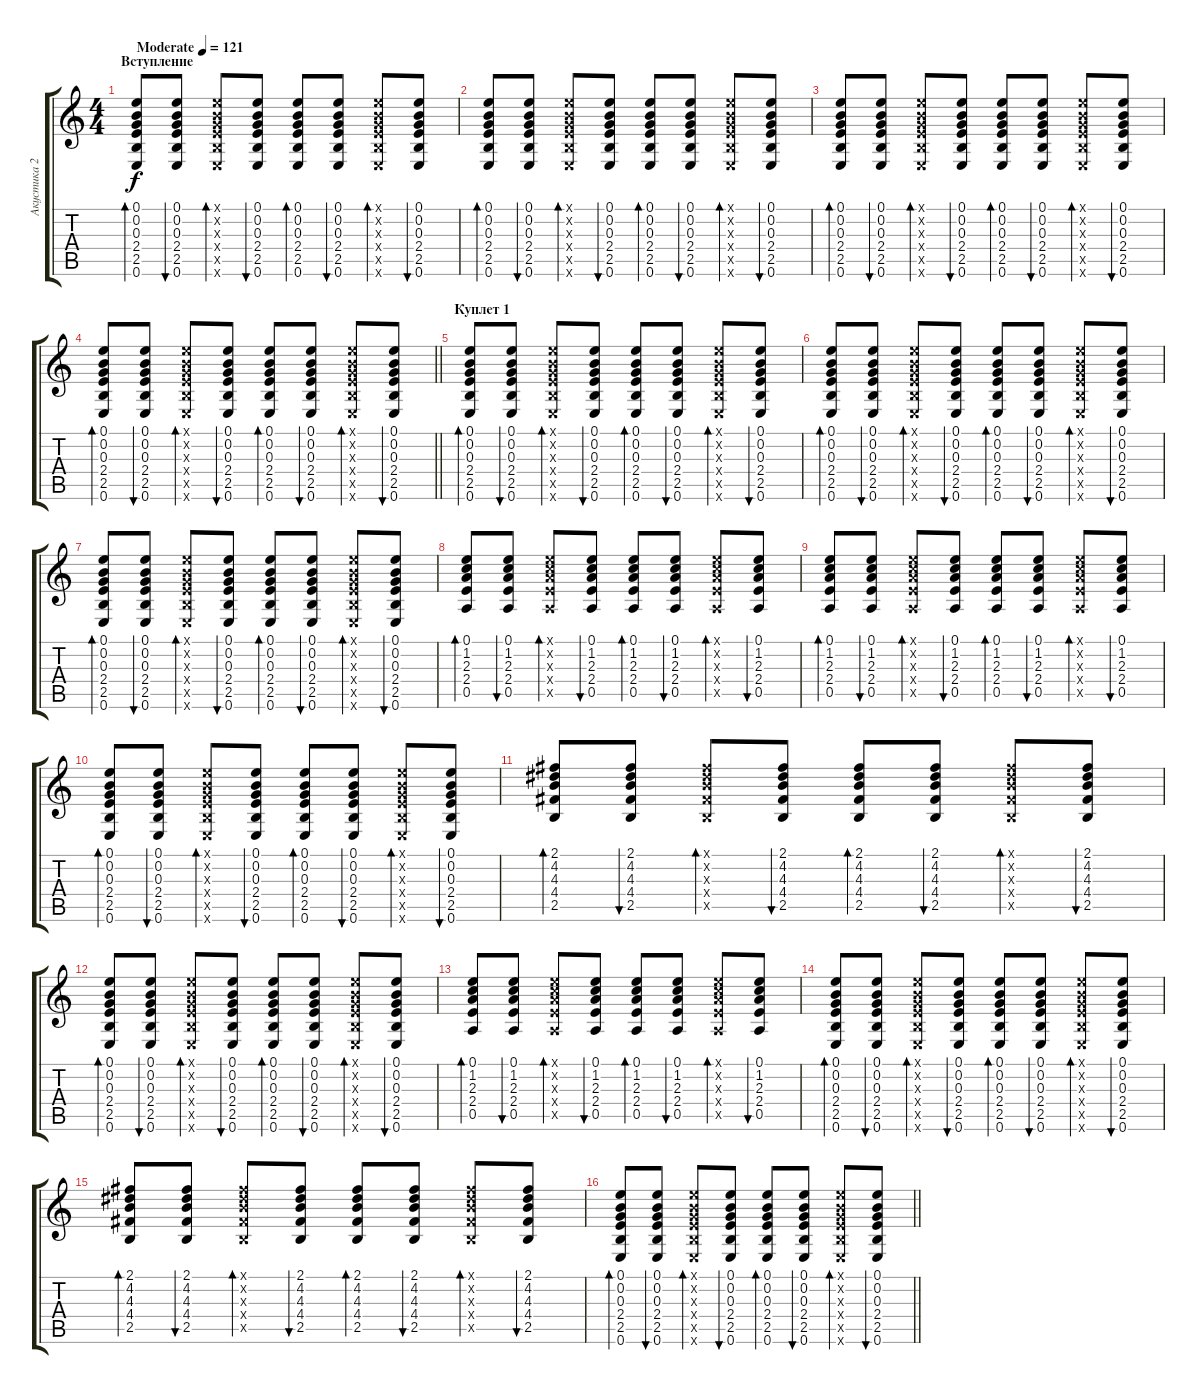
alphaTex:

\track ("Акустика 2" "Акустика 2") {instrument acousticguitarsteel}
\staff {score tabs}
\tuning (E4 B3 G3 D3 A2 E2) {hide}
\ts (4 4)
\section ("" "Вступление")
\tempo (121 "Moderate")
\clef g2
\ks c
(0.1 0.2 0.3 2.4 2.5 0.6).8{bd 30 dy f instrument acousticguitarsteel} (0.1 0.2 0.3 2.4 2.5 0.6).8{bu 30} (0.1{x} 0.2{x} 0.3{x} 2.4{x} 2.5{x} 0.6{x}).8{bd 30} (0.1 0.2 0.3 2.4 2.5 0.6).8{bu 30} (0.1 0.2 0.3 2.4 2.5 0.6).8{bd 30} (0.1 0.2 0.3 2.4 2.5 0.6).8{bu 30} (0.1{x} 0.2{x} 0.3{x} 2.4{x} 2.5{x} 0.6{x}).8{bd 30} (0.1 0.2 0.3 2.4 2.5 0.6).8{bu 30} |
(0.1 0.2 0.3 2.4 2.5 0.6).8{bd 30} (0.1 0.2 0.3 2.4 2.5 0.6).8{bu 30} (0.1{x} 0.2{x} 0.3{x} 2.4{x} 2.5{x} 0.6{x}).8{bd 30} (0.1 0.2 0.3 2.4 2.5 0.6).8{bu 30} (0.1 0.2 0.3 2.4 2.5 0.6).8{bd 30} (0.1 0.2 0.3 2.4 2.5 0.6).8{bu 30} (0.1{x} 0.2{x} 0.3{x} 2.4{x} 2.5{x} 0.6{x}).8{bd 30} (0.1 0.2 0.3 2.4 2.5 0.6).8{bu 30} |
(0.1 0.2 0.3 2.4 2.5 0.6).8{bd 30} (0.1 0.2 0.3 2.4 2.5 0.6).8{bu 30} (0.1{x} 0.2{x} 0.3{x} 2.4{x} 2.5{x} 0.6{x}).8{bd 30} (0.1 0.2 0.3 2.4 2.5 0.6).8{bu 30} (0.1 0.2 0.3 2.4 2.5 0.6).8{bd 30} (0.1 0.2 0.3 2.4 2.5 0.6).8{bu 30} (0.1{x} 0.2{x} 0.3{x} 2.4{x} 2.5{x} 0.6{x}).8{bd 30} (0.1 0.2 0.3 2.4 2.5 0.6).8{bu 30} |
\barLineRight lightlight
(0.1 0.2 0.3 2.4 2.5 0.6).8{bd 30} (0.1 0.2 0.3 2.4 2.5 0.6).8{bu 30} (0.1{x} 0.2{x} 0.3{x} 2.4{x} 2.5{x} 0.6{x}).8{bd 30} (0.1 0.2 0.3 2.4 2.5 0.6).8{bu 30} (0.1 0.2 0.3 2.4 2.5 0.6).8{bd 30} (0.1 0.2 0.3 2.4 2.5 0.6).8{bu 30} (0.1{x} 0.2{x} 0.3{x} 2.4{x} 2.5{x} 0.6{x}).8{bd 30} (0.1 0.2 0.3 2.4 2.5 0.6).8{bu 30} |
\section ("" "Куплет 1")
(0.1 0.2 0.3 2.4 2.5 0.6).8{bd 30} (0.1 0.2 0.3 2.4 2.5 0.6).8{bu 30} (0.1{x} 0.2{x} 0.3{x} 2.4{x} 2.5{x} 0.6{x}).8{bd 30} (0.1 0.2 0.3 2.4 2.5 0.6).8{bu 30} (0.1 0.2 0.3 2.4 2.5 0.6).8{bd 30} (0.1 0.2 0.3 2.4 2.5 0.6).8{bu 30} (0.1{x} 0.2{x} 0.3{x} 2.4{x} 2.5{x} 0.6{x}).8{bd 30} (0.1 0.2 0.3 2.4 2.5 0.6).8{bu 30} |
(0.1 0.2 0.3 2.4 2.5 0.6).8{bd 30} (0.1 0.2 0.3 2.4 2.5 0.6).8{bu 30} (0.1{x} 0.2{x} 0.3{x} 2.4{x} 2.5{x} 0.6{x}).8{bd 30} (0.1 0.2 0.3 2.4 2.5 0.6).8{bu 30} (0.1 0.2 0.3 2.4 2.5 0.6).8{bd 30} (0.1 0.2 0.3 2.4 2.5 0.6).8{bu 30} (0.1{x} 0.2{x} 0.3{x} 2.4{x} 2.5{x} 0.6{x}).8{bd 30} (0.1 0.2 0.3 2.4 2.5 0.6).8{bu 30} |
(0.1 0.2 0.3 2.4 2.5 0.6).8{bd 30} (0.1 0.2 0.3 2.4 2.5 0.6).8{bu 30} (0.1{x} 0.2{x} 0.3{x} 2.4{x} 2.5{x} 0.6{x}).8{bd 30} (0.1 0.2 0.3 2.4 2.5 0.6).8{bu 30} (0.1 0.2 0.3 2.4 2.5 0.6).8{bd 30} (0.1 0.2 0.3 2.4 2.5 0.6).8{bu 30} (0.1{x} 0.2{x} 0.3{x} 2.4{x} 2.5{x} 0.6{x}).8{bd 30} (0.1 0.2 0.3 2.4 2.5 0.6).8{bu 30} |
(0.1 1.2 2.3 2.4 0.5).8{bd 30} (0.1 1.2 2.3 2.4 0.5).8{bu 30} (0.1{x} 1.2{x} 2.3{x} 2.4{x} 0.5{x}).8{bd 30} (0.1 1.2 2.3 2.4 0.5).8{bu 30} (0.1 1.2 2.3 2.4 0.5).8{bd 30} (0.1 1.2 2.3 2.4 0.5).8{bu 30} (0.1{x} 1.2{x} 2.3{x} 2.4{x} 0.5{x}).8{bd 30} (0.1 1.2 2.3 2.4 0.5).8{bu 30} |
(0.1 1.2 2.3 2.4 0.5).8{bd 30} (0.1 1.2 2.3 2.4 0.5).8{bu 30} (0.1{x} 1.2{x} 2.3{x} 2.4{x} 0.5{x}).8{bd 30} (0.1 1.2 2.3 2.4 0.5).8{bu 30} (0.1 1.2 2.3 2.4 0.5).8{bd 30} (0.1 1.2 2.3 2.4 0.5).8{bu 30} (0.1{x} 1.2{x} 2.3{x} 2.4{x} 0.5{x}).8{bd 30} (0.1 1.2 2.3 2.4 0.5).8{bu 30} |
(0.1 0.2 0.3 2.4 2.5 0.6).8{bd 30} (0.1 0.2 0.3 2.4 2.5 0.6).8{bu 30} (0.1{x} 0.2{x} 0.3{x} 2.4{x} 2.5{x} 0.6{x}).8{bd 30} (0.1 0.2 0.3 2.4 2.5 0.6).8{bu 30} (0.1 0.2 0.3 2.4 2.5 0.6).8{bd 30} (0.1 0.2 0.3 2.4 2.5 0.6).8{bu 30} (0.1{x} 0.2{x} 0.3{x} 2.4{x} 2.5{x} 0.6{x}).8{bd 30} (0.1 0.2 0.3 2.4 2.5 0.6).8{bu 30} |
(2.1 4.2 4.3 4.4 2.5).8{bd 30} (2.1 4.2 4.3 4.4 2.5).8{bu 30} (2.1{x} 4.2{x} 4.3{x} 4.4{x} 2.5{x}).8{bd 30} (2.1 4.2 4.3 4.4 2.5).8{bu 30} (2.1 4.2 4.3 4.4 2.5).8{bd 30} (2.1 4.2 4.3 4.4 2.5).8{bu 30} (2.1{x} 4.2{x} 4.3{x} 4.4{x} 2.5{x}).8{bd 30} (2.1 4.2 4.3 4.4 2.5).8{bu 30} |
(0.1 0.2 0.3 2.4 2.5 0.6).8{bd 30} (0.1 0.2 0.3 2.4 2.5 0.6).8{bu 30} (0.1{x} 0.2{x} 0.3{x} 2.4{x} 2.5{x} 0.6{x}).8{bd 30} (0.1 0.2 0.3 2.4 2.5 0.6).8{bu 30} (0.1 0.2 0.3 2.4 2.5 0.6).8{bd 30} (0.1 0.2 0.3 2.4 2.5 0.6).8{bu 30} (0.1{x} 0.2{x} 0.3{x} 2.4{x} 2.5{x} 0.6{x}).8{bd 30} (0.1 0.2 0.3 2.4 2.5 0.6).8{bu 30} |
(0.1 1.2 2.3 2.4 0.5).8{bd 30} (0.1 1.2 2.3 2.4 0.5).8{bu 30} (0.1{x} 1.2{x} 2.3{x} 2.4{x} 0.5{x}).8{bd 30} (0.1 1.2 2.3 2.4 0.5).8{bu 30} (0.1 1.2 2.3 2.4 0.5).8{bd 30} (0.1 1.2 2.3 2.4 0.5).8{bu 30} (0.1{x} 1.2{x} 2.3{x} 2.4{x} 0.5{x}).8{bd 30} (0.1 1.2 2.3 2.4 0.5).8{bu 30} |
(0.1 0.2 0.3 2.4 2.5 0.6).8{bd 30} (0.1 0.2 0.3 2.4 2.5 0.6).8{bu 30} (0.1{x} 0.2{x} 0.3{x} 2.4{x} 2.5{x} 0.6{x}).8{bd 30} (0.1 0.2 0.3 2.4 2.5 0.6).8{bu 30} (0.1 0.2 0.3 2.4 2.5 0.6).8{bd 30} (0.1 0.2 0.3 2.4 2.5 0.6).8{bu 30} (0.1{x} 0.2{x} 0.3{x} 2.4{x} 2.5{x} 0.6{x}).8{bd 30} (0.1 0.2 0.3 2.4 2.5 0.6).8{bu 30} |
(2.1 4.2 4.3 4.4 2.5).8{bd 30} (2.1 4.2 4.3 4.4 2.5).8{bu 30} (2.1{x} 4.2{x} 4.3{x} 4.4{x} 2.5{x}).8{bd 30} (2.1 4.2 4.3 4.4 2.5).8{bu 30} (2.1 4.2 4.3 4.4 2.5).8{bd 30} (2.1 4.2 4.3 4.4 2.5).8{bu 30} (2.1{x} 4.2{x} 4.3{x} 4.4{x} 2.5{x}).8{bd 30} (2.1 4.2 4.3 4.4 2.5).8{bu 30} |
\barLineRight lightlight
(0.1 0.2 0.3 2.4 2.5 0.6).8{bd 30} (0.1 0.2 0.3 2.4 2.5 0.6).8{bu 30} (0.1{x} 0.2{x} 0.3{x} 2.4{x} 2.5{x} 0.6{x}).8{bd 30} (0.1 0.2 0.3 2.4 2.5 0.6).8{bu 30} (0.1 0.2 0.3 2.4 2.5 0.6).8{bd 30} (0.1 0.2 0.3 2.4 2.5 0.6).8{bu 30} (0.1{x} 0.2{x} 0.3{x} 2.4{x} 2.5{x} 0.6{x}).8{bd 30} (0.1 0.2 0.3 2.4 2.5 0.6).8{bu 30}
